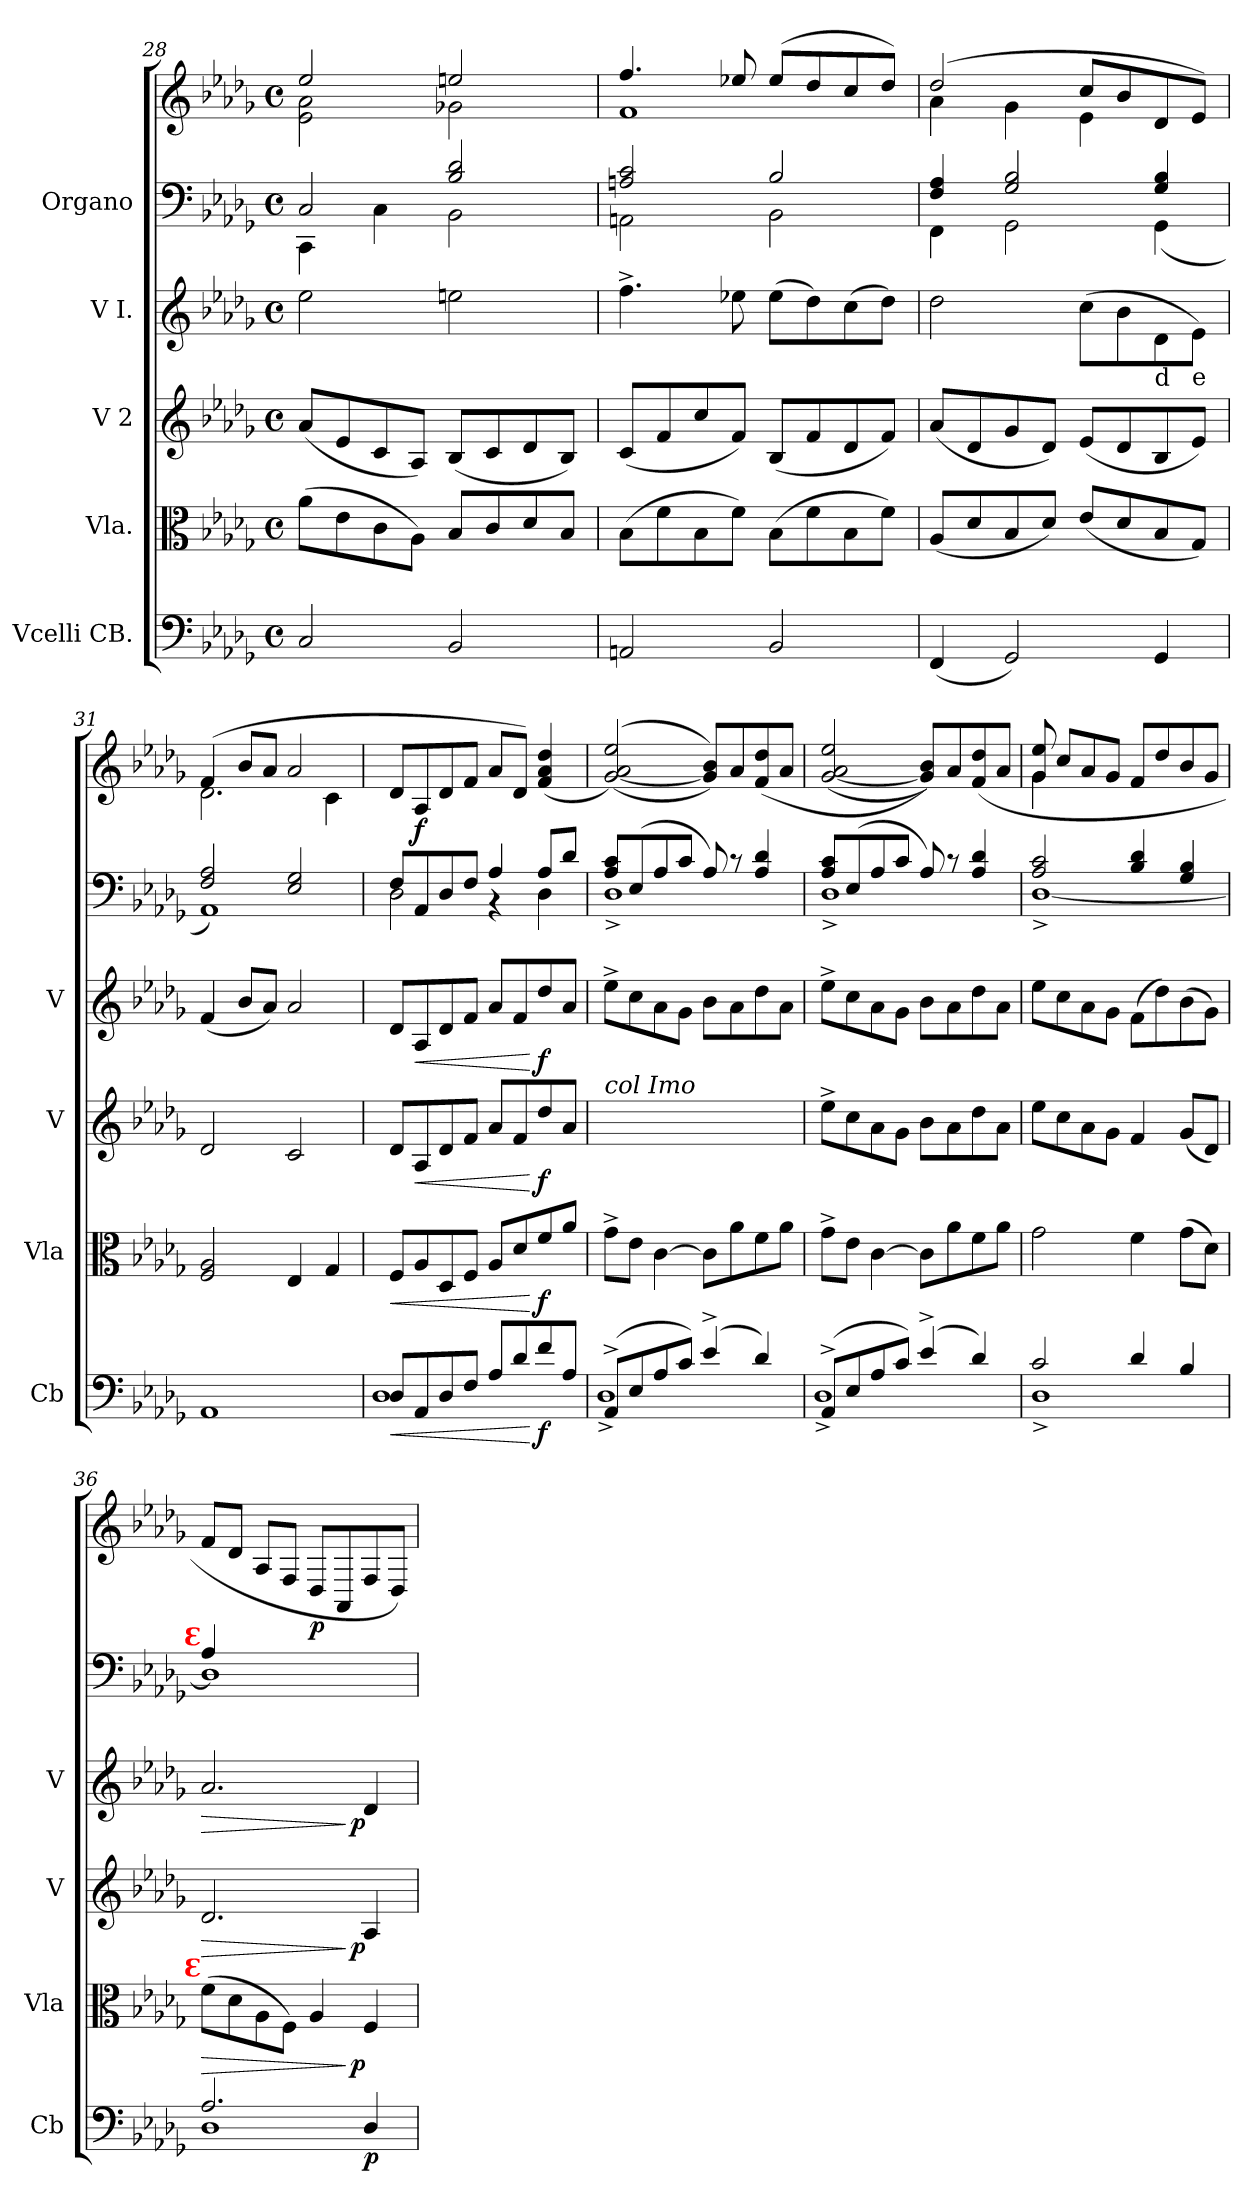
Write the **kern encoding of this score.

**kern	**dynam	**kern	**dynam	**kern	**dynam	**kern	**dynam	**kern	**kern	**dynam
*part5	*part5	*part4	*part4	*part3	*part3	*part2	*part2	*part1	*part1	*part1
*staff6	*staff6	*staff5	*staff5	*staff4	*staff4	*staff3	*staff3	*staff2	*staff1	*staff1/2
*I"Vcelli CB.	*	*I"Vla.	*	*I"V 2	*	*I"V I.	*	*I"Organo	*	*
*I'Cb	*	*I'Vla	*	*I'V	*	*I'V	*	*	*	*
*clefF4	*	*clefC3	*	*clefG2	*	*clefG2	*	*clefF4	*clefG2	*
*k[b-e-a-d-g-]	*	*k[b-e-a-d-g-]	*	*k[b-e-a-d-g-]	*	*k[b-e-a-d-g-]	*	*k[b-e-a-d-g-]	*k[b-e-a-d-g-]	*
*M4/4	*	*M4/4	*	*M4/4	*	*M4/4	*	*M4/4	*M4/4	*
*met(c)	*	*met(c)	*	*met(c)	*	*met(c)	*	*met(c)	*met(c)	*
=28	=28	=28	=28	=28	=28	=28	=28	=28	=28	=28
*	*	*	*	*	*	*	*	*^	*^	*
2C/	.	(>8a-\L	.	(<8a-/L	.	2ee-\	.	2C/	4CC\	2ee-/	2e-\ 2a-\	.
.	.	8e-\	.	8e-/	.	.	.	.	.	.	.	.
.	.	8c\	.	8c/	.	.	.	.	4C\	.	.	.
.	.	8A-\J)	.	8A-/J)	.	.	.	.	.	.	.	.
2BB-/	.	8B-/L	.	(<8B-/L	.	2een\	.	2B-/ 2d-/	2BB-\	2een/	2g-X\	.
.	.	8c/	.	8c/	.	.	.	.	.	.	.	.
.	.	8d-/	.	8d-/	.	.	.	.	.	.	.	.
.	.	8B-/J	.	8B-/J)	.	.	.	.	.	.	.	.
=29	=29	=29	=29	=29	=29	=29	=29	=29	=29	=29	=29	=29
2AAn/	.	(>8B-\L	.	(<8c/L	.	4.ff^>\	.	2An/ 2c/	2AAn\	4.ff/	1f	.
.	.	8f\	.	8f/	.	.	.	.	.	.	.	.
.	.	8B-\	.	8cc/	.	.	.	.	.	.	.	.
.	.	8f\J)	.	8f/J)	.	8ee-X\	.	.	.	8ee-X/	.	.
2BB-/	.	(>8B-\L	.	(<8B-/L	.	(>8ee-\L	.	2B-/	2BB-\	(>8ee-/L	.	.
.	.	8f\	.	8f/	.	8dd-\)	.	.	.	8dd-/	.	.
.	.	8B-\	.	8d-/	.	(>8cc\	.	.	.	8cc/	.	.
.	.	8f\J)	.	8f/J)	.	8dd-\J)	.	.	.	8dd-/J)	.	.
=30	=30	=30	=30	=30	=30	=30	=30	=30	=30	=30	=30	=30
(<4FF/	.	(<8A-/L	.	(<8a-/L	.	2dd-\	.	4F/ 4A-/	4FF\	(>2dd-/	4a-\	.
.	.	8d-/	.	8d-/	.	.	.	.	.	.	.	.
2GG-/)	.	8B-/	.	8g-/	.	.	.	2G-/ 2B-/	2GG-\	.	4g-\	.
.	.	8d-/J)	.	8d-/J)	.	.	.	.	.	.	.	.
.	.	(<8e-/L	.	(<8e-/L	.	(>8cc\L	.	.	.	8cc/L	4e-\	.
.	.	8d-/	.	8d-/	.	8b-\	.	.	.	8b-/	.	.
!	!	!	!	!	!	!LO:TX:b:t=d	!	!	!	!	!	!
4GG-/	.	8B-/	.	8B-/	.	8d-\	.	4G-/ 4B-/	(>4GG-\	8d-/	8ryy	.
!	!	!	!	!	!	!LO:TX:b:t=e	!	!	!	!	!	!
.	.	8G-/J)	.	8e-/J)	.	8e-\J)	.	.	.	8e-/J)	8ryy	.
=31	=31	=31	=31	=31	=31	=31	=31	=31	=31	=31	=31	=31
1AA-	.	2F/ 2A-/	.	2d-/	.	(<4f/	.	2F/ 2A-/	1AA-)	(>4f/	2.d-\	.
.	.	.	.	.	.	8b-/L	.	.	.	8b-/L	.	.
.	.	.	.	.	.	8a-/J)	.	.	.	8a-/J	.	.
.	.	4E-/	.	2c/	.	2a-/	.	2E-/ 2G-/	.	2a-/	.	.
.	.	4G-/	.	.	.	.	.	.	.	.	4c\	.
=32	=32	=32	=32	=32	=32	=32	=32	=32	=32	=32	=32	=32
*^	*	*	*	*	*	*	*	*	*	*	*	*
!	!	!LO:HP:b	!	!LO:HP:b	!	!	!	!	!	!	!	!	!
*	*	*	*	*	*	*	*	*	*	*	*v	*v	*
8D-/L	1D-	<	8F/L	<	8d-/L	.	8d-/L	.	8F/L	2D-\	8d-/L	.
!	!	!	!	!	!	!LO:HP:b	!	!LO:HP:b	!	!	!	!LO:DY:b
8AA-/	.	.	8A-/	.	8A-/	<	8A-/	<	8AA-/	.	8A-/	f
8D-/	.	.	8D-/	.	8d-/	.	8d-/	.	8D-/	.	8d-/	.
8F/J	.	.	8F/J	.	8f/J	.	8f/J	.	8F/J	.	8f/J	.
8A-/L	.	.	8A-/L	.	8a-/L	.	8a-/L	.	4A-/	4r	8a-/L	.
8d-/	.	.	8d-/	.	8f/	.	8f/	.	.	.	8d-/J)	.
!	!	!LO:DY:n=1:b	!	!LO:DY:n=1:b	!	!LO:DY:n=1:b	!	!LO:DY:n=1:b	!	!	!	!
8f/	.	[ f	8f/	[ f	8dd-/	[ f	8dd-/	[ f	8A-/L	4D-\	(>4f/ 4a-/ 4dd-/	.
8A-/J	.	.	8a-/J	.	8a-/J	.	8a-/J	.	8d-/J	.	.	.
=33	=33	=33	=33	=33	=33	=33	=33	=33	=33	=33	=33	=33
!	!	!	!	!	!LO:TX:a:i:t=col Imo	!	!	!	!	!	!	!
(>8AA-^</L	1D-^<	.	8g-^>\L	.	8ee-^>\Lyy	.	8ee-^>\L	.	8A-/ 8c/L	1D-^<	(>(>[2g-/ 2a-/ 2ee-/)	.
8E-/	.	.	8e-\J	.	8cc\yy	.	8cc\	.	(<8E-/	.	.	.
8A-/	.	.	[4c\	.	8a-\yy	.	8a-\	.	8A-/	.	.	.
8c/J)	.	.	.	.	8g-\Jyy	.	8g-\J	.	8c/J	.	.	.
(>4e-^>/	.	.	8c\L]	.	8b-\Lyy	.	8b-\L	.	8A-/)	.	8g-]/ 8b-/L))	.
.	.	.	8a-\	.	8a-\yy	.	8a-\	.	8r	.	8a-/	.
4d-/)	.	.	8f\	.	8dd-\yy	.	8dd-\	.	4A-/ 4d-/	.	(>8f/ 8dd-/	.
.	.	.	8a-\J	.	8a-\Jyy	.	8a-\J	.	.	.	8a-/J	.
=34	=34	=34	=34	=34	=34	=34	=34	=34	=34	=34	=34	=34
(>8AA-^</L	1D-^<	.	8g-^>\L	.	8ee-^>\L	.	8ee-^>\L	.	8A-/ 8c/L	1D-^<	(>[2g-/ 2a-/ 2ee-/	.
8E-/	.	.	8e-\J	.	8cc\	.	8cc\	.	(<8E-/	.	.	.
8A-/	.	.	[4c\	.	8a-\	.	8a-\	.	8A-/	.	.	.
8c/J)	.	.	.	.	8g-\J	.	8g-\J	.	8c/J	.	.	.
(>4e-^>/	.	.	8c\L]	.	8b-\L	.	8b-\L	.	8A-/)	.	8g-]/ 8b-/L))	.
.	.	.	8a-\	.	8a-\	.	8a-\	.	8r	.	8a-/	.
4d-/)	.	.	8f\	.	8dd-\	.	8dd-\	.	4A-/ 4d-/	.	(>8f/ 8dd-/	.
.	.	.	8a-\J	.	8a-\J	.	8a-\J	.	.	.	8a-/J	.
=35	=35	=35	=35	=35	=35	=35	=35	=35	=35	=35	=35	=35
*	*	*	*	*	*	*	*	*	*	*	*^	*
2c/	1D-^	.	2g-\	.	8ee-\L	.	8ee-\L	.	2A-/ 2c/	[1D-^<	8g-/ 8ee-/	4g-\	.
.	.	.	.	.	8cc\	.	8cc\	.	.	.	8cc/L	.	.
.	.	.	.	.	8a-\	.	8a-\	.	.	.	8a-/	8ryy	.
.	.	.	.	.	8g-\J	.	8g-\J	.	.	.	8g-/J	8ryy	.
4d-/	.	.	4f\	.	4f/	.	(>8f\L	.	4B-/ 4d-/	.	8f/L	8ryy	.
.	.	.	.	.	.	.	8dd-\)	.	.	.	8dd-/	8ryy	.
4B-/	.	.	(>8g-\L	.	(<8g-/L	.	(>8b-\	.	4G-/ 4B-/	.	8b-/	8ryy	.
.	.	.	8d-\J)	.	8d-/J)	.	8g-\J)	.	.	.	8g-/J	8ryy	.
=36	=36	=36	=36	=36	=36	=36	=36	=36	=36	=36	=36	=36	=36
!	!	!	!	!	!	!	!	!	!LO:TX:a:B:rj:color=red:t=Ɛ	!	!	!	!
!	!	!	!LO:TX:a:B:rj:color=red:t=Ɛ	!	!	!	!	!	!	!	!	!	!
!	!	!	!	!LO:HP:b	!	!LO:HP:b	!	!LO:HP:b	!	!	!	!	!
*	*	*	*	*	*	*	*	*	*	*	*v	*v	*
2.A-/	1D-	.	(>8f\L	>	2.d-/	>	2.a-/	>	4A-/	1D-]	8f/L	.
.	.	.	8d-\	.	.	.	.	.	.	.	8d-/J	.
.	.	.	8A-\	.	.	.	.	.	8ryy	.	8A-/L	.
.	.	.	8F\J)	.	.	.	.	.	8ryy	.	8F/J	.
!	!	!	!	!	!	!	!	!	!	!	!	!LO:DY:b
.	.	.	4A-/	.	.	.	.	.	8ryy	.	8D-/L	p
.	.	.	.	.	.	.	.	.	8ryy	.	8AA-/	.
!	!	!LO:DY:b	!	!LO:DY:n=1:b:rj	!	!LO:DY:n=1:b:rj	!	!LO:DY:n=1:b:rj	!	!	!	!
4D-/	.	p	4F/	] p	4A-/	] p	4d-/	] p	8ryy	.	8F/	.
.	.	.	.	.	.	.	.	.	8ryy	.	8D-/J)	.
*v	*v	*	*	*	*	*	*	*	*v	*v	*	*
=	=	=	=	=	=	=	=	=	=	=
*-	*-	*-	*-	*-	*-	*-	*-	*-	*-	*-
